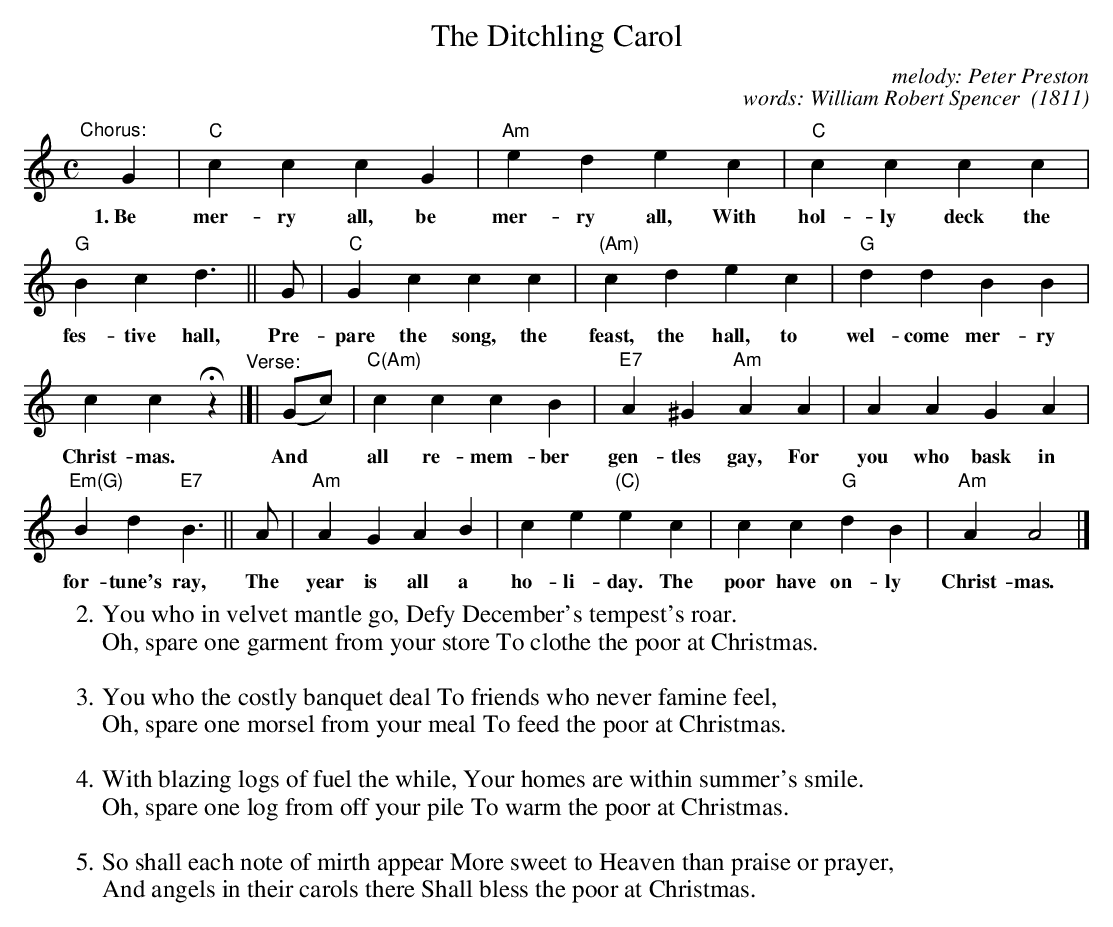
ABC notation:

X:1
T: The Ditchling Carol
C: melody: Peter Preston
C: words: William Robert Spencer  (1811)
M: C
L: 1/4
K: C
"^Chorus:"[|]\
G | "C"cc cG | "Am"ed ec | "C"cc cc | "G"Bc d> || G | "C"Gc cc |
w: 1.~Be mer-ry all, be mer-ry all, With hol-ly deck the fes-tive hall, Pre-pare the song, the
"(Am)"cd ec | "G"dd BB | cc Hz "^Verse:"|[| (G/c/) | "C(Am)"cc cB | "^E7"A^G "Am"AA |
w: feast, the hall, to wel-come mer-ry Christ-mas. And* all re-mem-ber gen-tles gay, For
AA GA | "Em(G)"Bd "E7"B> || A | "Am"AG AB | ce "(C)"ec | cc "G"dB | "Am"A A2 |]
w: you who bask in for-tune's ray, The year is all a ho-li-day. The poor have on-ly Christ-mas.
W:2. You who in velvet mantle go, Defy December's tempest's roar.
W: Oh, spare one garment from your store To clothe the poor at Christmas.
W:
W:3. You who the costly banquet deal To friends who never famine feel,
W: Oh, spare one morsel from your meal To feed the poor at Christmas.
W:
W:4. With blazing logs of fuel the while, Your homes are within summer's smile.
W: Oh, spare one log from off your pile To warm the poor at Christmas.
W:
W:5. So shall each note of mirth appear More sweet to Heaven than praise or prayer,
W: And angels in their carols there Shall bless the poor at Christmas.
